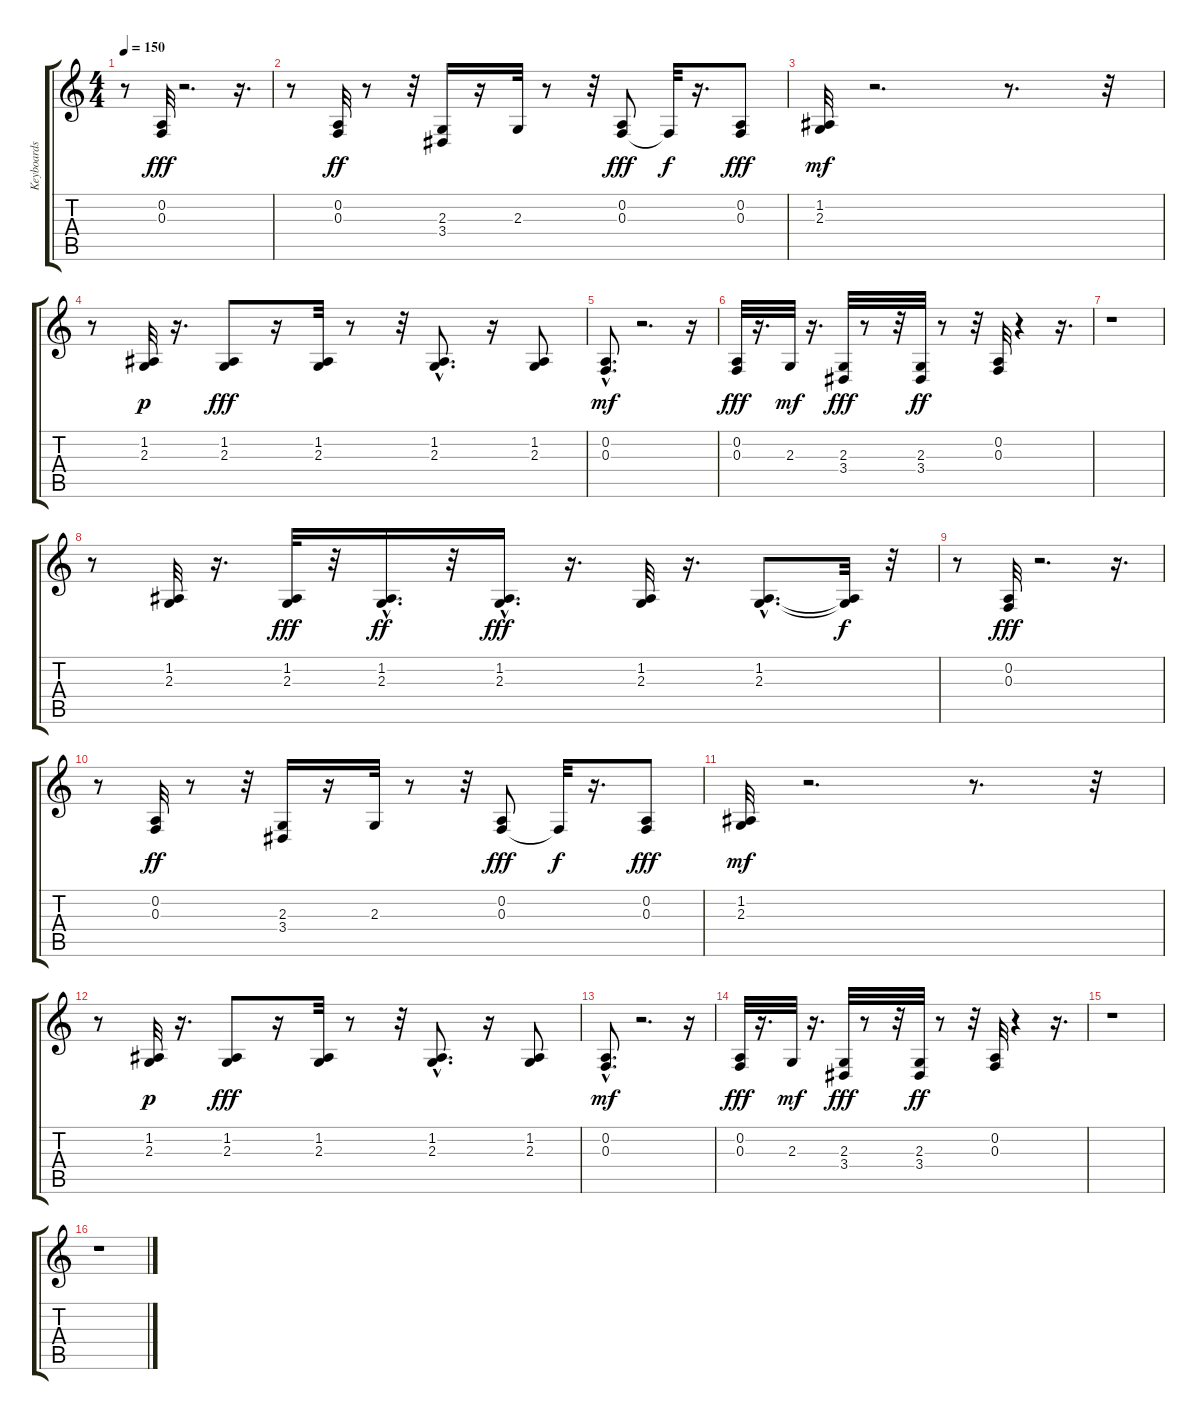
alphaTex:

\track ("Keyboards Back" "Keyboards ") {instrument lead8bassandlead}
\staff {score tabs}
\tuning (D4 A3 F3 C3 G2 D2) {hide}
\ts (4 4)
\tempo 150
\clef g2
\ks c
r.8{dy f} (0.2 0.3).32{dy fff} r.2{d} r.16{d} |
r.8 (0.2 0.3).32{dy ff} r.8 r.32 (2.3 3.4).16 r.16 2.3.32 r.8 r.32 (0.2 0.3).8{dy fff} 0.3{t}.32{dy f} r.16{d} (0.2 0.3).8{dy fff} |
(1.2 2.3).32{dy mf} r.2{d} r.8{d} r.32 |
r.8 (1.2 2.3).32{dy p} r.16{d} (1.2 2.3).8{dy fff} r.16 (1.2 2.3).32 r.8 r.32 (1.2{hac} 2.3{hac}).8{d} r.16 (1.2 2.3).8 |
(0.2 0.3{hac}).8{d dy mf} r.2{d} r.16 |
(0.2 0.3).32{dy fff} r.16{d} 2.3.32{dy mf} r.16{d} (2.3 3.4).32{dy fff} r.8 r.32 (2.3 3.4).32{dy ff} r.8 r.32 (0.2 0.3).32 r.4 r.16{d} |
r.1 |
r.8 (1.2 2.3).32 r.16{d} (1.2 2.3).32{dy fff} r.32 (1.2{hac} 2.3{hac}).16{d dy ff} r.32 (1.2{hac} 2.3{hac}).16{d dy fff} r.16{d} (1.2 2.3).32 r.16{d} (1.2{hac} 2.3{hac}).8{d} (1.2{t} 2.3{t}).32{dy f} r.32 |
r.8 (0.2 0.3).32{dy fff} r.2{d} r.16{d} |
r.8 (0.2 0.3).32{dy ff} r.8 r.32 (2.3 3.4).16 r.16 2.3.32 r.8 r.32 (0.2 0.3).8{dy fff} 0.3{t}.32{dy f} r.16{d} (0.2 0.3).8{dy fff} |
(1.2 2.3).32{dy mf} r.2{d} r.8{d} r.32 |
r.8 (1.2 2.3).32{dy p} r.16{d} (1.2 2.3).8{dy fff} r.16 (1.2 2.3).32 r.8 r.32 (1.2{hac} 2.3{hac}).8{d} r.16 (1.2 2.3).8 |
(0.2 0.3{hac}).8{d dy mf} r.2{d} r.16 |
(0.2 0.3).32{dy fff} r.16{d} 2.3.32{dy mf} r.16{d} (2.3 3.4).32{dy fff} r.8 r.32 (2.3 3.4).32{dy ff} r.8 r.32 (0.2 0.3).32 r.4 r.16{d} |
r.1 |
r.1
